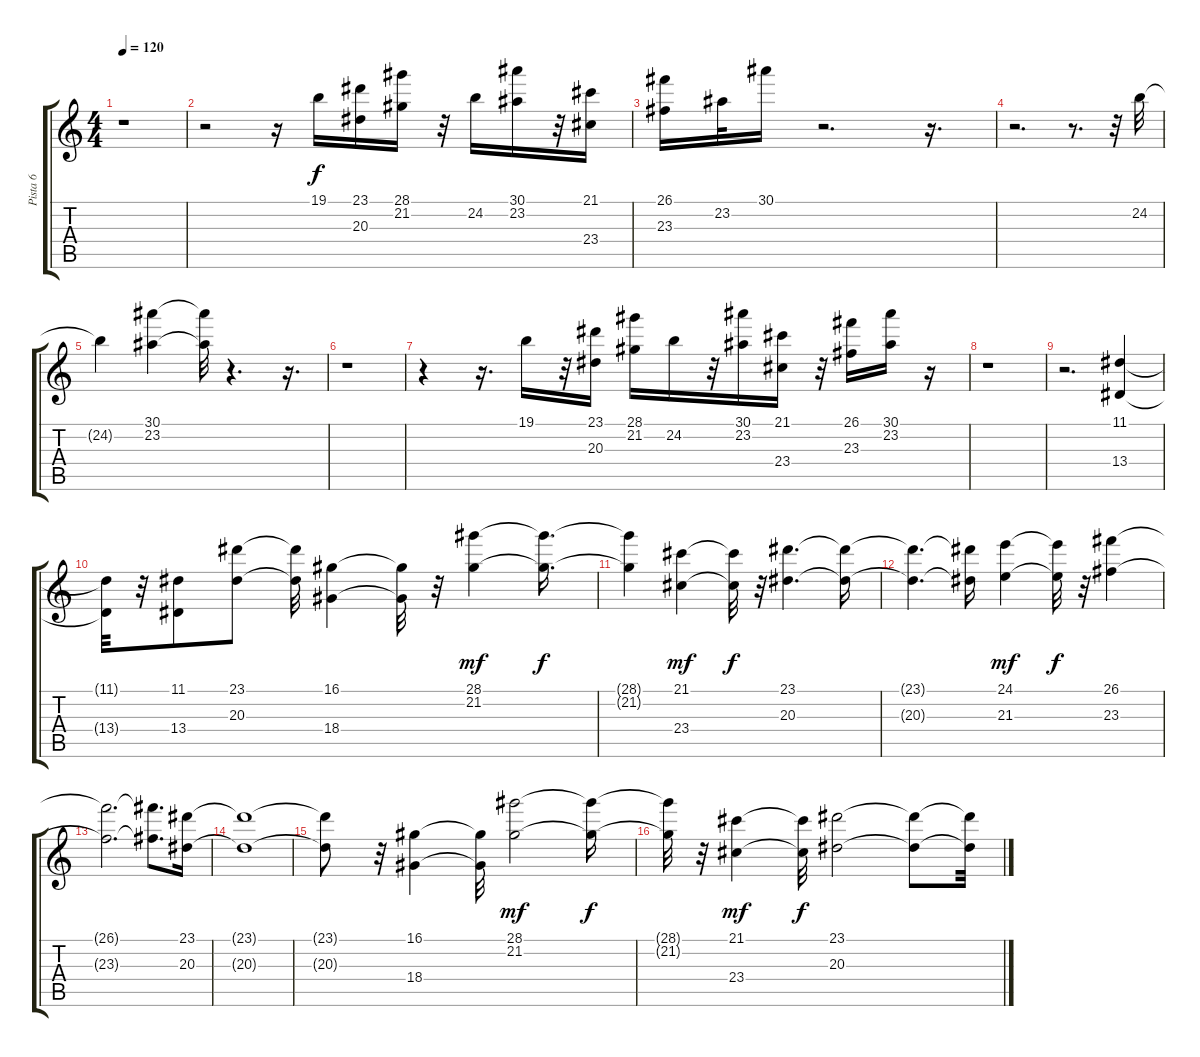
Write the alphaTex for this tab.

\track ("Pista 6" "Pista 6") {instrument marimba}
\staff {score tabs}
\tuning (E4 B3 G3 D3 A2 E2) {hide}
\ts (4 4)
\tempo 120
\clef g2
\ks c
r.1{dy f} |
r.2 r.16 19.1.16 (23.1 20.3).16 (28.1 21.2).16 r.32 24.2.16 (30.1 23.2).16 r.32 (21.1 23.4).16 |
(26.1 23.3).16 23.2.32 30.1.16 r.2{d} r.16{d} |
r.2{d} r.8{d} r.32 24.2.32 |
24.2{t}.4 (30.1 23.2).4 (30.1{t} 23.2{t}).32 r.4{d} r.16{d} |
r.1 |
r.4 r.16{d} 19.1.16 r.32 (23.1 20.3).16 (28.1 21.2).16 24.2.16 r.32 (30.1 23.2).16 (21.1 23.4).16 r.32 (26.1 23.3).16 (30.1 23.2).16 r.16 |
r.1 |
r.2{d} (11.1 13.4).4 |
(11.1{t} 13.4{t}).32 r.32 (11.1 13.4).8 (23.1 20.3).8 (23.1{t} 20.3{t}).32 (16.1 18.4).4 (16.1{t} 18.4{t}).32 r.32 (28.1 21.2).4{dy mf} (28.1{t} 21.2{t}).16{d dy f} |
(28.1{t} 21.2{t}).4 (21.1 23.4).4{dy mf} (21.1{t} 23.4{t}).32{dy f} r.32 (23.1 20.3).4{d} (23.1{t} 20.3{t}).16 |
(23.1{t} 20.3{t}).4{d} (23.1{t} 20.3{t}).16 (24.1 21.3).4{dy mf} (24.1{t} 21.3{t}).32{dy f} r.32 (26.1 23.3).4 |
(26.1{t} 23.3{t}).2{d} (26.1{t} 23.3{t}).8{d} (23.1 20.3).16 |
(23.1{t} 20.3{t}).1 |
(23.1{t} 20.3{t}).8 r.32 (16.1 18.4).4 (16.1{t} 18.4{t}).32 (28.1 21.2).2{dy mf} (28.1{t} 21.2{t}).16{dy f} |
(28.1{t} 21.2{t}).32 r.32 (21.1 23.4).4{dy mf} (21.1{t} 23.4{t}).32{dy f} (23.1 20.3).2 (23.1{t} 20.3{t}).8 (23.1{t} 20.3{t}).32
